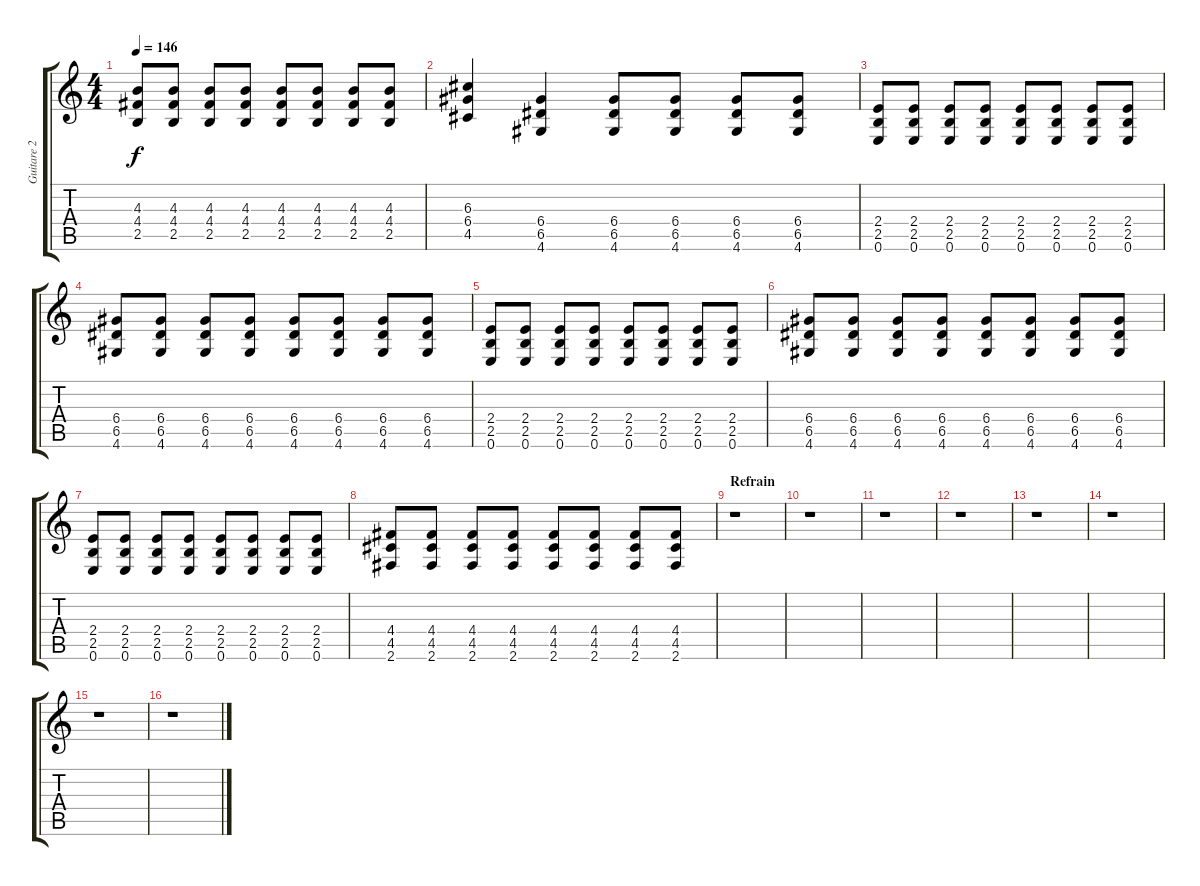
\track ("Guitare 2" "Guitare 2") {instrument overdrivenguitar}
\staff {score tabs}
\tuning (E4 B3 G3 D3 A2 E2) {hide}
\ts (4 4)
\tempo 146
\clef g2
\ks c
(4.3 4.4 2.5).8{dy f} (4.3 4.4 2.5).8 (4.3 4.4 2.5).8 (4.3 4.4 2.5).8 (4.3 4.4 2.5).8 (4.3 4.4 2.5).8 (4.3 4.4 2.5).8 (4.3 4.4 2.5).8 |
(6.3 6.4 4.5).4 (6.4 6.5 4.6).4 (6.4 6.5 4.6).8 (6.4 6.5 4.6).8 (6.4 6.5 4.6).8 (6.4 6.5 4.6).8 |
(2.4 2.5 0.6).8 (2.4 2.5 0.6).8 (2.4 2.5 0.6).8 (2.4 2.5 0.6).8 (2.4 2.5 0.6).8 (2.4 2.5 0.6).8 (2.4 2.5 0.6).8 (2.4 2.5 0.6).8 |
(6.4 6.5 4.6).8 (6.4 6.5 4.6).8 (6.4 6.5 4.6).8 (6.4 6.5 4.6).8 (6.4 6.5 4.6).8 (6.4 6.5 4.6).8 (6.4 6.5 4.6).8 (6.4 6.5 4.6).8 |
(2.4 2.5 0.6).8 (2.4 2.5 0.6).8 (2.4 2.5 0.6).8 (2.4 2.5 0.6).8 (2.4 2.5 0.6).8 (2.4 2.5 0.6).8 (2.4 2.5 0.6).8 (2.4 2.5 0.6).8 |
(6.4 6.5 4.6).8 (6.4 6.5 4.6).8 (6.4 6.5 4.6).8 (6.4 6.5 4.6).8 (6.4 6.5 4.6).8 (6.4 6.5 4.6).8 (6.4 6.5 4.6).8 (6.4 6.5 4.6).8 |
(2.4 2.5 0.6).8 (2.4 2.5 0.6).8 (2.4 2.5 0.6).8 (2.4 2.5 0.6).8 (2.4 2.5 0.6).8 (2.4 2.5 0.6).8 (2.4 2.5 0.6).8 (2.4 2.5 0.6).8 |
(4.4 4.5 2.6).8 (4.4 4.5 2.6).8 (4.4 4.5 2.6).8 (4.4 4.5 2.6).8 (4.4 4.5 2.6).8 (4.4 4.5 2.6).8 (4.4 4.5 2.6).8 (4.4 4.5 2.6).8 |
\section ("" "Refrain")
r.1 |
r.1 |
r.1 |
r.1 |
r.1 |
r.1 |
r.1 |
r.1
